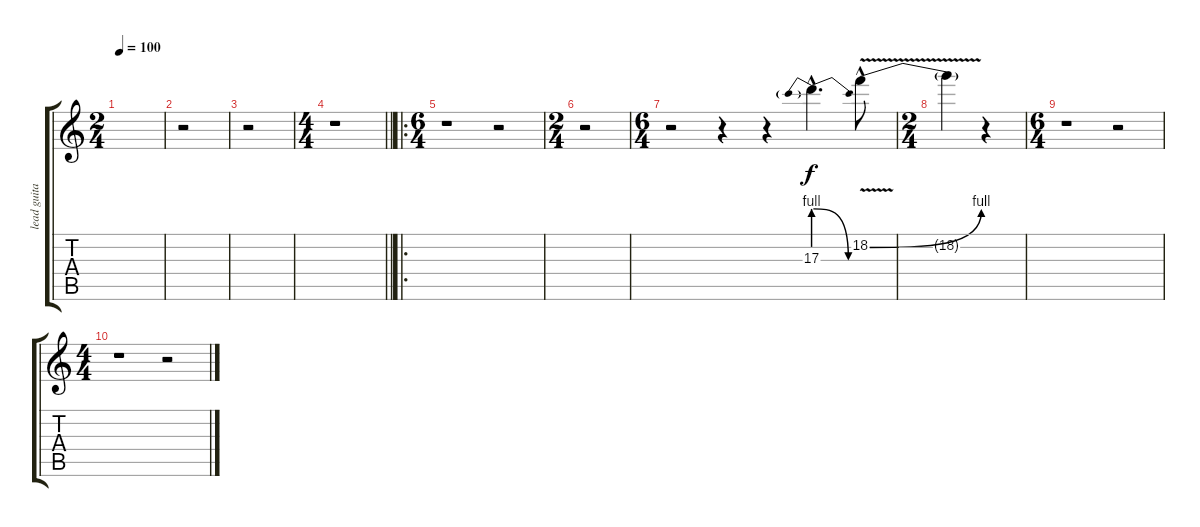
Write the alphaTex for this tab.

\track ("lead guitar" "lead guita") {instrument distortionguitar}
\staff {score tabs}
\tuning (E4 B3 G3 D3 A2 E2) {hide}
\ts (2 4)
\tempo 100
\clef g2
\ks c
|
r.2 |
r.2 |
\ts (4 4)
\barLineRight lightlight
r.1 |
\ro
\ts (6 4)
\section ("" "")
r.1 r.2 |
\ts (2 4)
r.2 |
\ts (6 4)
r.2 r.4 r.4 17.3{be (prebendrelease 0 4 60 0) hac}.4{d} 18.2{be (bend 0 0 60 4) v hac}.8 |
\ts (2 4)
18.2{t}.4{dy f} r.4 |
\ts (6 4)
r.1 r.2 |
\ts (4 4)
r.1 r.2
